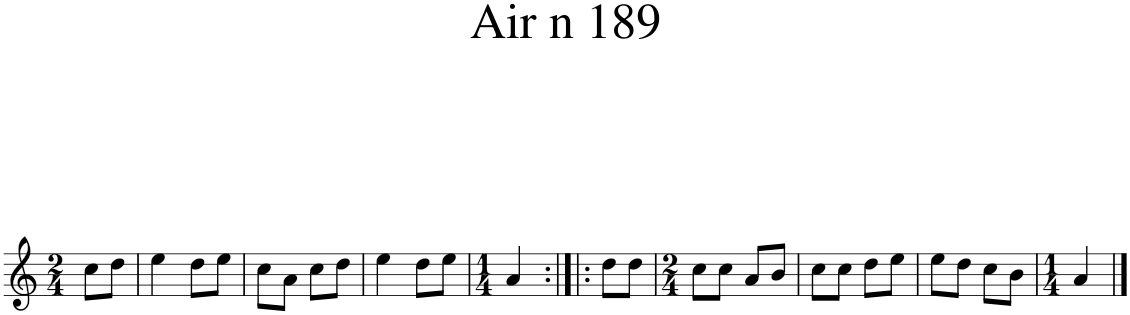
**kern
*part1
*staff1
*I"Piano
*I'Pno.
*clefG2
*k[]
*M2/4
=1
8cc\L
8dd\J
=2
4ee\
8dd\L
8ee\J
=3
8cc\L
8a\J
8cc\L
8dd\J
=4
4ee\
8dd\L
8ee\J
=5
*M1/4
4a/
=6:|!|:
8dd\L
8dd\J
=7
*M2/4
8cc\L
8cc\J
8a/L
8b/J
=8
8cc\L
8cc\J
8dd\L
8ee\J
=9
8ee\L
8dd\J
8cc\L
8b\J
=10
*M1/4
4a/
==
*-
